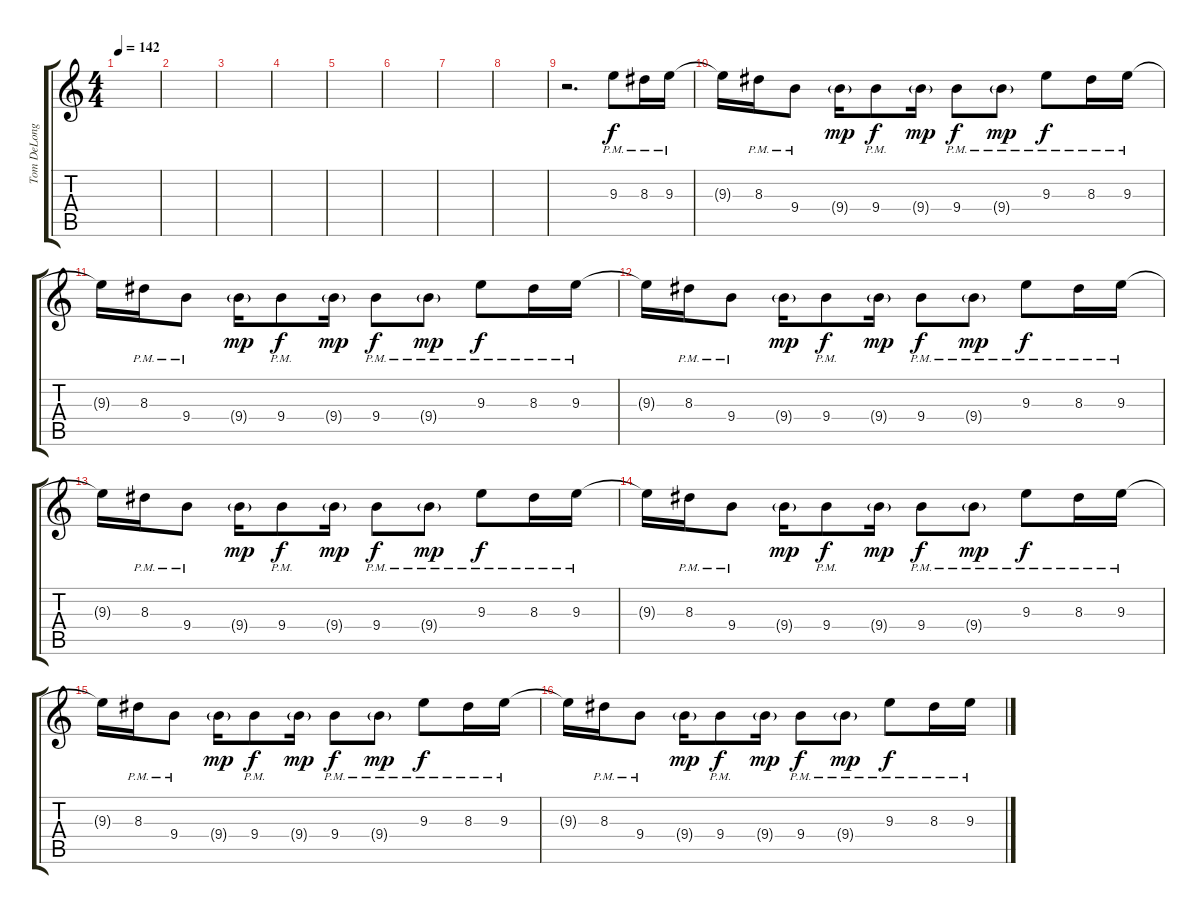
\track ("Tom DeLonge" "Tom DeLong") {instrument distortionguitar}
\staff {score tabs}
\tuning (E4 B3 G3 D3 A2 E2) {hide}
\ts (4 4)
\tempo 142
\clef g2
\ks c
|
|
|
|
|
|
|
|
r.2{d volume 8 balance 8} 9.3{pm}.8 8.3{pm}.16 9.3{pm}.16 |
9.3{t}.16 8.3{pm}.16 9.4{pm}.8 9.4{g}.16{dy mp} 9.4{pm}.8{dy f} 9.4{g}.16{dy mp} 9.4{pm}.8{dy f} 9.4{g pm}.8{dy mp} 9.3{pm}.8{dy f} 8.3{pm}.16 9.3{pm}.16 |
9.3{t}.16 8.3{pm}.16 9.4{pm}.8 9.4{g}.16{dy mp} 9.4{pm}.8{dy f} 9.4{g}.16{dy mp} 9.4{pm}.8{dy f} 9.4{g pm}.8{dy mp} 9.3{pm}.8{dy f} 8.3{pm}.16 9.3{pm}.16 |
9.3{t}.16 8.3{pm}.16 9.4{pm}.8 9.4{g}.16{dy mp} 9.4{pm}.8{dy f} 9.4{g}.16{dy mp} 9.4{pm}.8{dy f} 9.4{g pm}.8{dy mp} 9.3{pm}.8{dy f} 8.3{pm}.16 9.3{pm}.16 |
9.3{t}.16 8.3{pm}.16 9.4{pm}.8 9.4{g}.16{dy mp} 9.4{pm}.8{dy f} 9.4{g}.16{dy mp} 9.4{pm}.8{dy f} 9.4{g pm}.8{dy mp} 9.3{pm}.8{dy f} 8.3{pm}.16 9.3{pm}.16 |
9.3{t}.16 8.3{pm}.16 9.4{pm}.8 9.4{g}.16{dy mp} 9.4{pm}.8{dy f} 9.4{g}.16{dy mp} 9.4{pm}.8{dy f} 9.4{g pm}.8{dy mp} 9.3{pm}.8{dy f} 8.3{pm}.16 9.3{pm}.16 |
9.3{t}.16 8.3{pm}.16 9.4{pm}.8 9.4{g}.16{dy mp} 9.4{pm}.8{dy f} 9.4{g}.16{dy mp} 9.4{pm}.8{dy f} 9.4{g pm}.8{dy mp} 9.3{pm}.8{dy f} 8.3{pm}.16 9.3{pm}.16 |
9.3{t}.16 8.3{pm}.16 9.4{pm}.8 9.4{g}.16{dy mp} 9.4{pm}.8{dy f} 9.4{g}.16{dy mp} 9.4{pm}.8{dy f} 9.4{g pm}.8{dy mp} 9.3{pm}.8{dy f} 8.3{pm}.16 9.3{pm}.16
